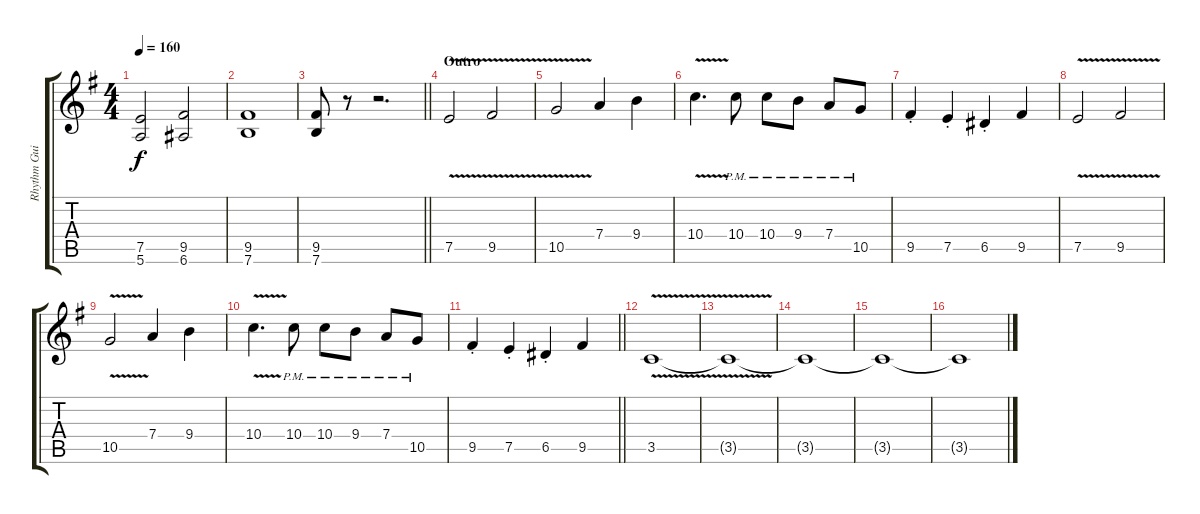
\track ("Rhythm Guitar 1: Henrik Juhano" "Rhythm Gui") {instrument distortionguitar}
\staff {score tabs}
\tuning (E4 B3 G3 D3 A2 E2) {hide}
\ts (4 4)
\tempo 160
\clef g2
\ks eminor
(7.5 5.6).2{dy f} (9.5 6.6).2 |
(9.5 7.6).1 |
\barLineRight lightlight
(9.5 7.6).8 r.8 r.2{d} |
\section ("" "Outro")
7.5{v}.2 9.5{v}.2 |
10.5{v}.2 7.4.4 9.4.4 |
10.4{v}.4{d} 10.4{pm}.8 10.4{pm}.8 9.4{pm}.8 7.4{pm}.8 10.5{pm}.8 |
9.5{st}.4 7.5{st}.4 6.5{st}.4 9.5.4 |
7.5{v}.2 9.5{v}.2 |
10.5{v}.2 7.4.4 9.4.4 |
10.4{v}.4{d} 10.4{pm}.8 10.4{pm}.8 9.4{pm}.8 7.4{pm}.8 10.5{pm}.8 |
\barLineRight lightlight
9.5{st}.4 7.5{st}.4 6.5{st}.4 9.5.4 |
3.5{v}.1 |
3.5{t}.1 |
3.5{t}.1 |
3.5{t}.1 |
3.5{t}.1
